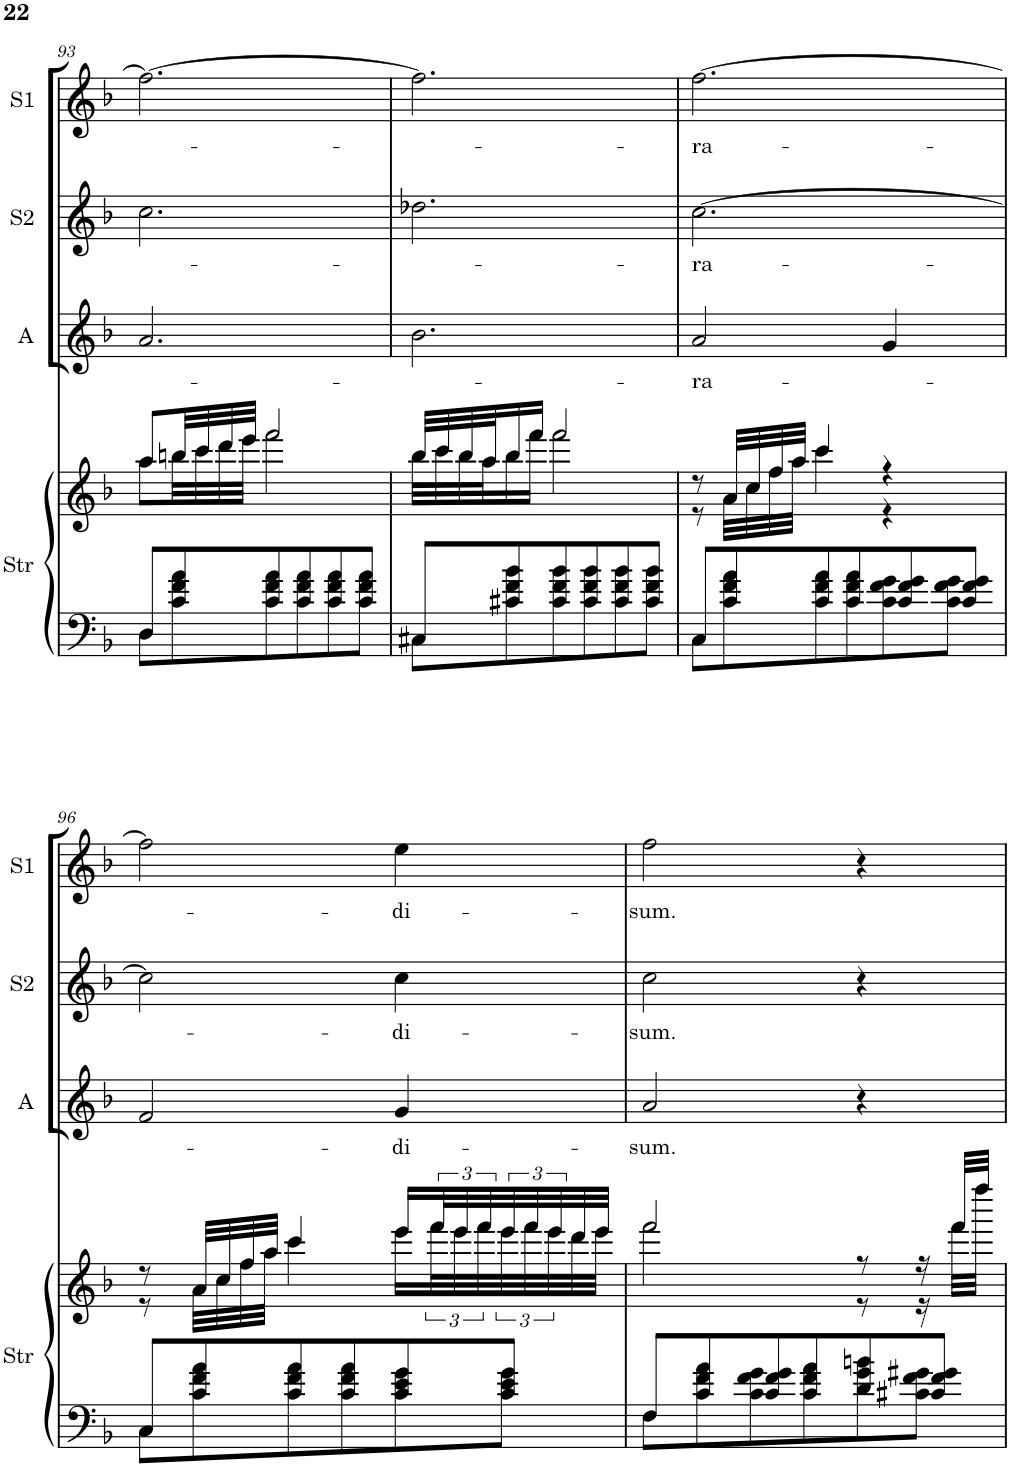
**kern	**kern	**kern	**text	**kern	**text	**kern	**text
*part4	*part4	*part3	*part3	*part2	*part2	*part1	*part1
*staff5	*staff4	*staff3	*staff3	*staff2	*staff2	*staff1	*staff1
*I"Strings	*	*I"Alto	*	*I"Soprano 2	*	*I"Soprano 1	*
*I'Str	*	*I'A	*	*I'S2	*	*I'S1	*
!!LO:PB:g=z
*clefF4	*clefG2	*clefG2	*	*clefG2	*	*clefG2	*
*k[b-]	*k[b-]	*k[b-]	*	*k[b-]	*	*k[b-]	*
*F:	*F:	*F:	*	*F:	*	*F:	*
*M3/4	*M3/4	*M3/4	*	*M3/4	*	*M3/4	*
=93	=93	=93	=93	=93	=93	=93	=93
*^	*^	*	*	*	*	*	*
8D/L	8D\L	8aa/L	8aa\L	2.a/	.	2.cc\	.	2.ff\_	.
8c/ 8f/ 8a/	8c\ 8f\ 8a\	32bbn/LL	32bb\LL	.	.	.	.	.	.
.	.	32ccc/	32ccc\	.	.	.	.	.	.
.	.	32ddd/	32ddd\	.	.	.	.	.	.
.	.	32eee/JJJ	32eee\JJJ	.	.	.	.	.	.
8c/ 8f/ 8a/	8c\ 8f\ 8a\	2fff/	2fff\	.	.	.	.	.	.
8c/ 8f/ 8a/	8c\ 8f\ 8a\	.	.	.	.	.	.	.	.
8c/ 8f/ 8a/	8c\ 8f\ 8a\	.	.	.	.	.	.	.	.
8c/ 8f/ 8a/J	8c\ 8f\ 8a\J	.	.	.	.	.	.	.	.
=94	=94	=94	=94	=94	=94	=94	=94	=94	=94
8C#X/L	8C#\L	32bb-/LLL	32bb-\LLL	2.b-\	.	2.dd-X\	.	2.ff\]	.
.	.	32ccc/	32ccc\	.	.	.	.	.	.
.	.	32bb-/	32bb-\	.	.	.	.	.	.
.	.	32aa/J	32aa\J	.	.	.	.	.	.
8c#X/ 8f/ 8b-/	8c#\ 8f\ 8b-\	16bb-/	16bb-\	.	.	.	.	.	.
.	.	16fff/JJ	16fff\JJ	.	.	.	.	.	.
8c#/ 8f/ 8b-/	8c#\ 8f\ 8b-\	2fff/	2fff\	.	.	.	.	.	.
8c#/ 8f/ 8b-/	8c#\ 8f\ 8b-\	.	.	.	.	.	.	.	.
8c#/ 8f/ 8b-/	8c#\ 8f\ 8b-\	.	.	.	.	.	.	.	.
8c#/ 8f/ 8b-/J	8c#\ 8f\ 8b-\J	.	.	.	.	.	.	.	.
=95	=95	=95	=95	=95	=95	=95	=95	=95	=95
!	!	!	!	!	!LO:LY:b	!	!LO:LY:b	!	!LO:LY:b
8C/L	8C\L	8r	8r	2a/	-ra-	[2.cc\	-ra-	[2.ff\	-ra-
8c/ 8f/ 8a/	8c\ 8f\ 8a\	32a/LLL	32a\LLL	.	.	.	.	.	.
.	.	32cc/	32cc\	.	.	.	.	.	.
.	.	32ff/	32ff\	.	.	.	.	.	.
.	.	32aa/JJJ	32aa\JJJ	.	.	.	.	.	.
8c/ 8f/ 8a/	8c\ 8f\ 8a\	4ccc/	4ccc\	.	.	.	.	.	.
8c/ 8f/ 8a/	8c\ 8f\ 8a\	.	.	.	.	.	.	.	.
8c/ 8f/ 8g/	8c\ 8f\ 8g\	4r	4r	4g/	.	.	.	.	.
8c/ 8f/ 8g/J	8c\ 8f\ 8g\J	.	.	.	.	.	.	.	.
!!LO:LB:g=z
=96	=96	=96	=96	=96	=96	=96	=96	=96	=96
8C/L	8C\L	8r	8r	2f/	.	2cc\]	.	2ff\]	.
8c/ 8f/ 8a/	8c\ 8f\ 8a\	32a/LLL	32a\LLL	.	.	.	.	.	.
.	.	32cc/	32cc\	.	.	.	.	.	.
.	.	32ff/	32ff\	.	.	.	.	.	.
.	.	32aa/JJJ	32aa\JJJ	.	.	.	.	.	.
8c/ 8f/ 8a/	8c\ 8f\ 8a\	4ccc/	4ccc\	.	.	.	.	.	.
8c/ 8f/ 8a/	8c\ 8f\ 8a\	.	.	.	.	.	.	.	.
!	!	!	!	!	!LO:LY:b	!	!LO:LY:b	!	!LO:LY:b
8c/ 8e/ 8g/	8c\ 8e\ 8g\	16eee/LL	16eee\LL	4g/	-di-	4cc\	-di-	4ee\	-di-
.	.	48fff/L	48fff\L	.	.	.	.	.	.
.	.	48eee/	48eee\	.	.	.	.	.	.
.	.	48fff/	48fff\	.	.	.	.	.	.
8c/ 8e/ 8g/J	8c\ 8e\ 8g\J	48eee/	48eee\	.	.	.	.	.	.
.	.	48fff/	48fff\	.	.	.	.	.	.
.	.	48eee/	48eee\	.	.	.	.	.	.
.	.	32ddd/	32ddd\	.	.	.	.	.	.
.	.	32eee/JJJ	32eee\JJJ	.	.	.	.	.	.
=97	=97	=97	=97	=97	=97	=97	=97	=97	=97
!	!	!	!	!	!LO:LY:b	!	!LO:LY:b	!	!LO:LY:b
8F/L	8F\L	2fff/	2fff\	2a/	-sum.	2cc\	-sum.	2ff\	-sum.
8c/ 8f/ 8a/	8c\ 8f\ 8a\	.	.	.	.	.	.	.	.
8c/ 8f/ 8g/	8c\ 8f\ 8g\	.	.	.	.	.	.	.	.
8c/ 8f/ 8a/	8c\ 8f\ 8a\	.	.	.	.	.	.	.	.
8d/ 8g/ 8bn/	8d\ 8g\ 8b\	8r	8r	4r	.	4r	.	4r	.
8c#X/ 8f/ 8g#X/J	8c#\ 8f\ 8g#\J	16r	16r	.	.	.	.	.	.
.	.	32fff/LLL	32fff\LLL	.	.	.	.	.	.
.	.	32ffff/JJJ	32ffff\JJJ	.	.	.	.	.	.
*v	*v	*	*	*	*	*	*	*	*
*	*v	*v	*	*	*	*	*	*
=	=	=	=	=	=	=	=
*-	*-	*-	*-	*-	*-	*-	*-
